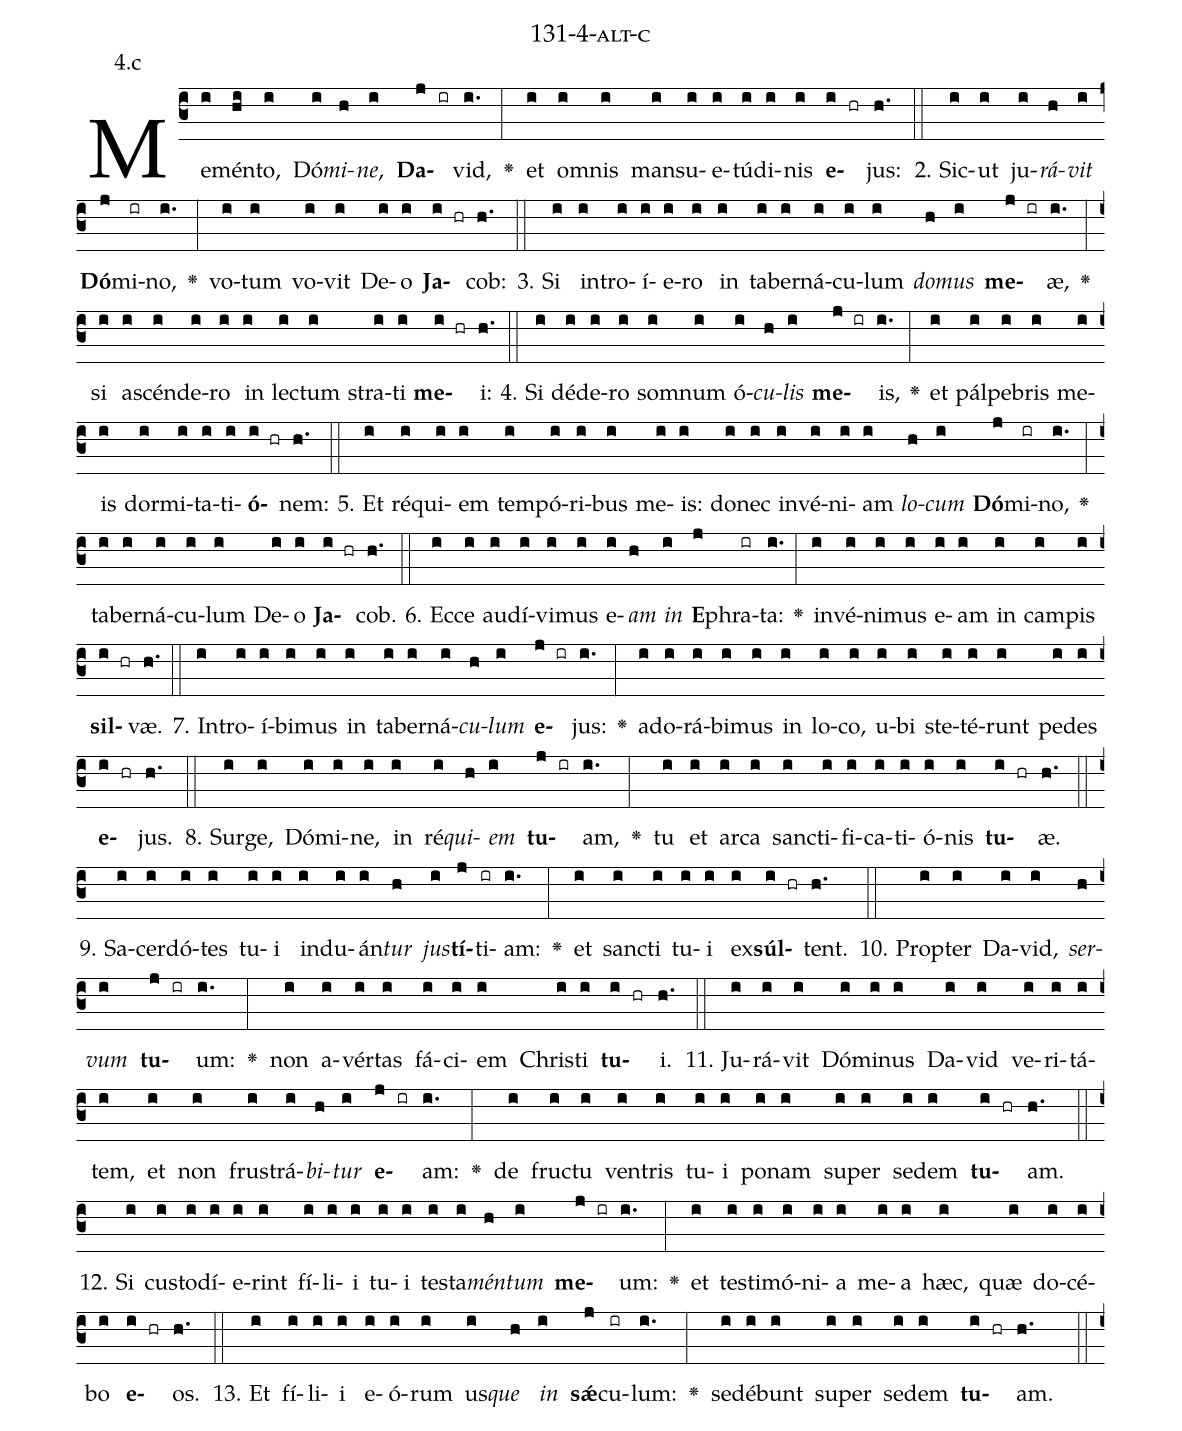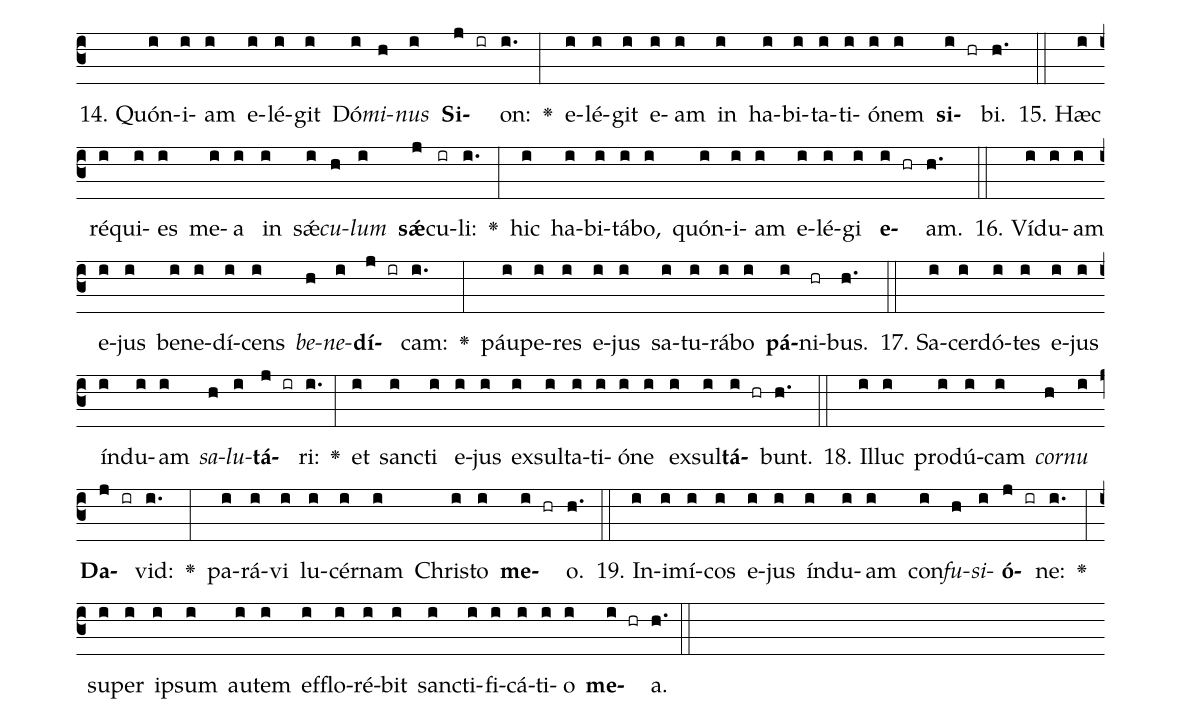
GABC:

name: 131-4-alt-c;
annotation: 4.c;
%%
(c3)Me(i)mén(hi)to,(i) Dó(i)<i>mi</i>(h)<i>ne</i>,(i) <b>Da</b>(j ir)vid,(i.) <v>\greheightstar</v>(:) et(i) om(i)nis(i) man(i)su(i)e(i)tú(i)di(i)nis(i) <b>e</b>(i hr)jus:(h.) (::)
2. Sic(i)ut(i) ju(i)<i>rá</i>(h)<i>vit</i>(i) <b>Dó</b>(j)mi(ir)no,(i.) <v>\greheightstar</v>(:) vo(i)tum(i) vo(i)vit(i) De(i)o(i) <b>Ja</b>(i hr)cob:(h.) (::)
3. Si(i) in(i)tro(i)í(i)e(i)ro(i) in(i) ta(i)ber(i)ná(i)cu(i)lum(i) <i>do</i>(h)<i>mus</i>(i) <b>me</b>(j ir)æ,(i.) <v>\greheightstar</v>(:) si(i) a(i)scén(i)de(i)ro(i) in(i) lec(i)tum(i) stra(i)ti(i) <b>me</b>(i hr)i:(h.) (::)
4. Si(i) dé(i)de(i)ro(i) som(i)num(i) ó(i)<i>cu</i>(h)<i>lis</i>(i) <b>me</b>(j ir)is,(i.) <v>\greheightstar</v>(:) et(i) pál(i)pe(i)bris(i) me(i)is(i) dor(i)mi(i)ta(i)ti(i)<b>ó</b>(i hr)nem:(h.) (::)
5. Et(i) ré(i)qui(i)em(i) tem(i)pó(i)ri(i)bus(i) me(i)is:(i) do(i)nec(i) in(i)vé(i)ni(i)am(i) <i>lo</i>(h)<i>cum</i>(i) <b>Dó</b>(j)mi(ir)no,(i.) <v>\greheightstar</v>(:) ta(i)ber(i)ná(i)cu(i)lum(i) De(i)o(i) <b>Ja</b>(i hr)cob.(h.) (::)
6. Ec(i)ce(i) au(i)dí(i)vi(i)mus(i) e(i)<i>am</i>(h) <i>in</i>(i) <b>E</b>(j)phra(ir)ta:(i.) <v>\greheightstar</v>(:) in(i)vé(i)ni(i)mus(i) e(i)am(i) in(i) cam(i)pis(i) <b>sil</b>(i hr)væ.(h.) (::)
7. In(i)tro(i)í(i)bi(i)mus(i) in(i) ta(i)ber(i)ná(i)<i>cu</i>(h)<i>lum</i>(i) <b>e</b>(j ir)jus:(i.) <v>\greheightstar</v>(:) ad(i)o(i)rá(i)bi(i)mus(i) in(i) lo(i)co,(i) u(i)bi(i) ste(i)té(i)runt(i) pe(i)des(i) <b>e</b>(i hr)jus.(h.) (::)
8. Sur(i)ge,(i) Dó(i)mi(i)ne,(i) in(i) ré(i)<i>qui</i>(h)<i>em</i>(i) <b>tu</b>(j ir)am,(i.) <v>\greheightstar</v>(:) tu(i) et(i) ar(i)ca(i) sanc(i)ti(i)fi(i)ca(i)ti(i)ó(i)nis(i) <b>tu</b>(i hr)æ.(h.) (::)
9. Sa(i)cer(i)dó(i)tes(i) tu(i)i(i) ind(i)u(i)án(i)<i>tur</i>(h) <i>jus</i>(i)<b>tí</b>(j)ti(ir)am:(i.) <v>\greheightstar</v>(:) et(i) sanc(i)ti(i) tu(i)i(i) ex(i)<b>súl</b>(i hr)tent.(h.) (::)
10. Prop(i)ter(i) Da(i)vid,(i) <i>ser</i>(h)<i>vum</i>(i) <b>tu</b>(j ir)um:(i.) <v>\greheightstar</v>(:) non(i) a(i)vér(i)tas(i) fá(i)ci(i)em(i) Chris(i)ti(i) <b>tu</b>(i hr)i.(h.) (::)
11. Ju(i)rá(i)vit(i) Dó(i)mi(i)nus(i) Da(i)vid(i) ve(i)ri(i)tá(i)tem,(i) et(i) non(i) frus(i)trá(i)<i>bi</i>(h)<i>tur</i>(i) <b>e</b>(j ir)am:(i.) <v>\greheightstar</v>(:) de(i) fruc(i)tu(i) ven(i)tris(i) tu(i)i(i) po(i)nam(i) su(i)per(i) se(i)dem(i) <b>tu</b>(i hr)am.(h.) (::)
12. Si(i) cus(i)to(i)dí(i)e(i)rint(i) fí(i)li(i)i(i) tu(i)i(i) tes(i)ta(i)<i>mén</i>(h)<i>tum</i>(i) <b>me</b>(j ir)um:(i.) <v>\greheightstar</v>(:) et(i) tes(i)ti(i)mó(i)ni(i)a(i) me(i)a(i) hæc,(i) quæ(i) do(i)cé(i)bo(i) <b>e</b>(i hr)os.(h.) (::)
13. Et(i) fí(i)li(i)i(i) e(i)ó(i)rum(i) us(i)<i>que</i>(h) <i>in</i>(i) <b>sǽ</b>(j)cu(ir)lum:(i.) <v>\greheightstar</v>(:) se(i)dé(i)bunt(i) su(i)per(i) se(i)dem(i) <b>tu</b>(i hr)am.(h.) (::)
14. Quón(i)i(i)am(i) e(i)lé(i)git(i) Dó(i)<i>mi</i>(h)<i>nus</i>(i) <b>Si</b>(j ir)on:(i.) <v>\greheightstar</v>(:) e(i)lé(i)git(i) e(i)am(i) in(i) ha(i)bi(i)ta(i)ti(i)ó(i)nem(i) <b>si</b>(i hr)bi.(h.) (::)
15. Hæc(i) ré(i)qui(i)es(i) me(i)a(i) in(i) sǽ(i)<i>cu</i>(h)<i>lum</i>(i) <b>sǽ</b>(j)cu(ir)li:(i.) <v>\greheightstar</v>(:) hic(i) ha(i)bi(i)tá(i)bo,(i) quón(i)i(i)am(i) e(i)lé(i)gi(i) <b>e</b>(i hr)am.(h.) (::)
16. Ví(i)du(i)am(i) e(i)jus(i) be(i)ne(i)dí(i)cens(i) <i>be</i>(h)<i>ne</i>(i)<b>dí</b>(j ir)cam:(i.) <v>\greheightstar</v>(:) páu(i)pe(i)res(i) e(i)jus(i) sa(i)tu(i)rá(i)bo(i) <b>pá</b>(i)ni(hr)bus.(h.) (::)
17. Sa(i)cer(i)dó(i)tes(i) e(i)jus(i) índ(i)u(i)am(i) <i>sa</i>(h)<i>lu</i>(i)<b>tá</b>(j ir)ri:(i.) <v>\greheightstar</v>(:) et(i) sanc(i)ti(i) e(i)jus(i) ex(i)sul(i)ta(i)ti(i)ó(i)ne(i) ex(i)sul(i)<b>tá</b>(i hr)bunt.(h.) (::)
18. Il(i)luc(i) pro(i)dú(i)cam(i) <i>cor</i>(h)<i>nu</i>(i) <b>Da</b>(j ir)vid:(i.) <v>\greheightstar</v>(:) pa(i)rá(i)vi(i) lu(i)cér(i)nam(i) Chris(i)to(i) <b>me</b>(i hr)o.(h.) (::)
19. In(i)i(i)mí(i)cos(i) e(i)jus(i) índ(i)u(i)am(i) con(i)<i>fu</i>(h)<i>si</i>(i)<b>ó</b>(j ir)ne:(i.) <v>\greheightstar</v>(:) su(i)per(i) ip(i)sum(i) au(i)tem(i) ef(i)flo(i)ré(i)bit(i) sanc(i)ti(i)fi(i)cá(i)ti(i)o(i) <b>me</b>(i hr)a.(h.) (::)
